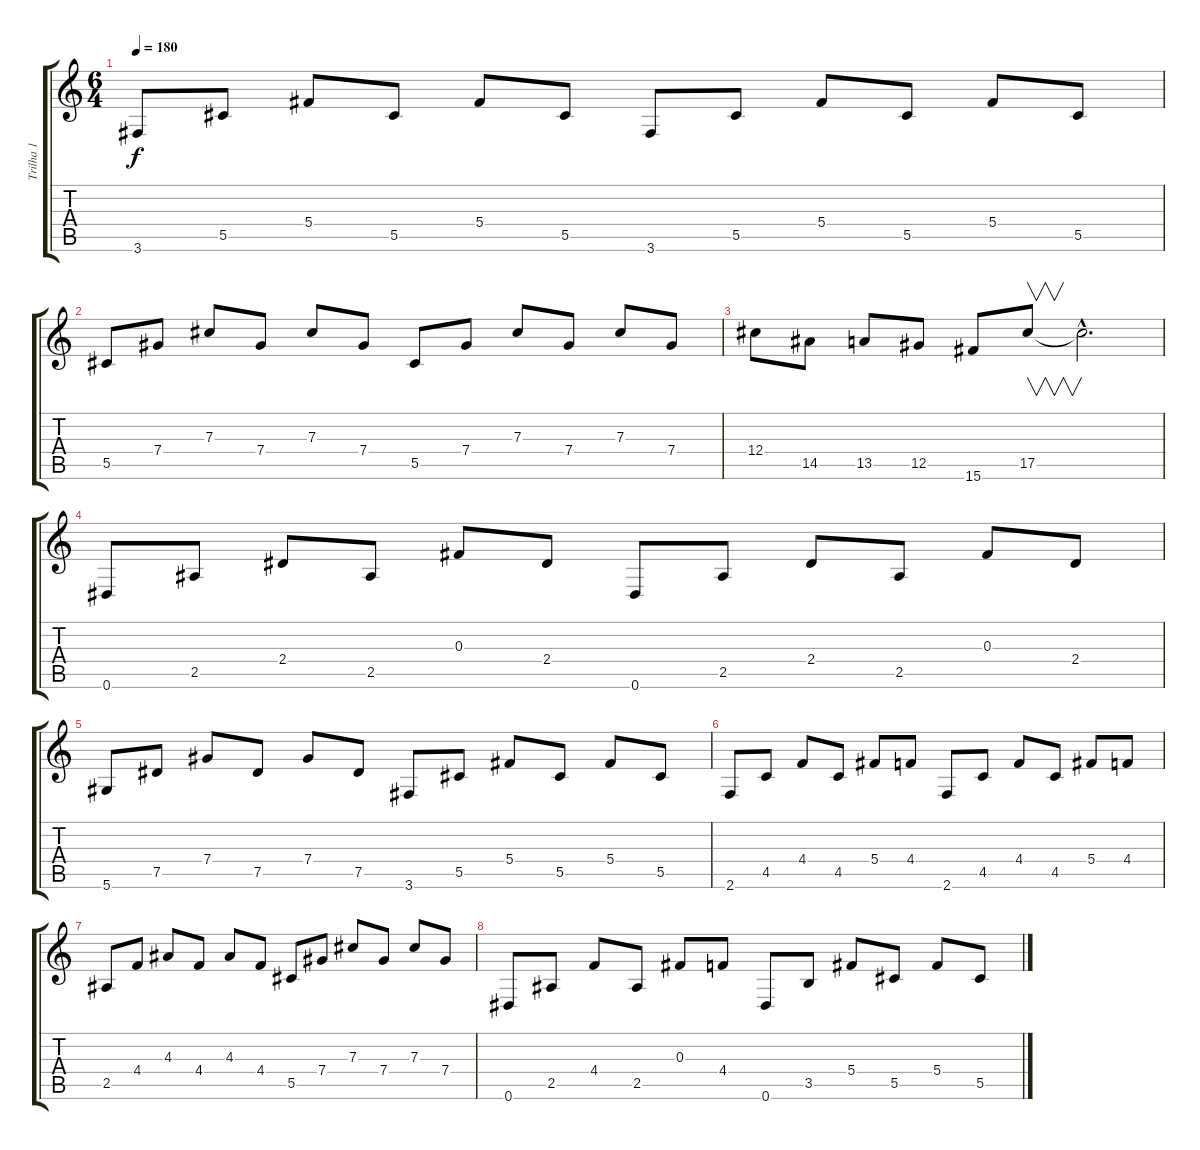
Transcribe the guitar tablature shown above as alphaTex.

\track ("Trilha 1" "Trilha 1") {instrument acousticguitarnylon}
\staff {score tabs}
\tuning (Eb4 Bb3 Gb3 Db3 Ab2 Eb2) {hide}
\ts (6 4)
\tempo 180
\clef g2
\ks c
3.6.8{dy f} 5.5.8 5.4.8 5.5.8 5.4.8 5.5.8 3.6.8 5.5.8 5.4.8 5.5.8 5.4.8 5.5.8 |
5.5.8 7.4.8 7.3.8 7.4.8 7.3.8 7.4.8 5.5.8 7.4.8 7.3.8 7.4.8 7.3.8 7.4.8 |
12.4.8 14.5.8 13.5.8 12.5.8 15.6.8 17.5.8{v} 17.5{hac t}.2{d} |
0.6.8 2.5.8 2.4.8 2.5.8 0.3.8 2.4.8 0.6.8 2.5.8 2.4.8 2.5.8 0.3.8 2.4.8 |
5.6.8 7.5.8 7.4.8 7.5.8 7.4.8 7.5.8 3.6.8 5.5.8 5.4.8 5.5.8 5.4.8 5.5.8 |
2.6.8 4.5.8 4.4.8 4.5.8 5.4.8 4.4.8 2.6.8 4.5.8 4.4.8 4.5.8 5.4.8 4.4.8 |
2.5.8 4.4.8 4.3.8 4.4.8 4.3.8 4.4.8 5.5.8 7.4.8 7.3.8 7.4.8 7.3.8 7.4.8 |
0.6.8 2.5.8 4.4.8 2.5.8 0.3.8 4.4.8 0.6.8 3.5.8 5.4.8 5.5.8 5.4.8 5.5.8
